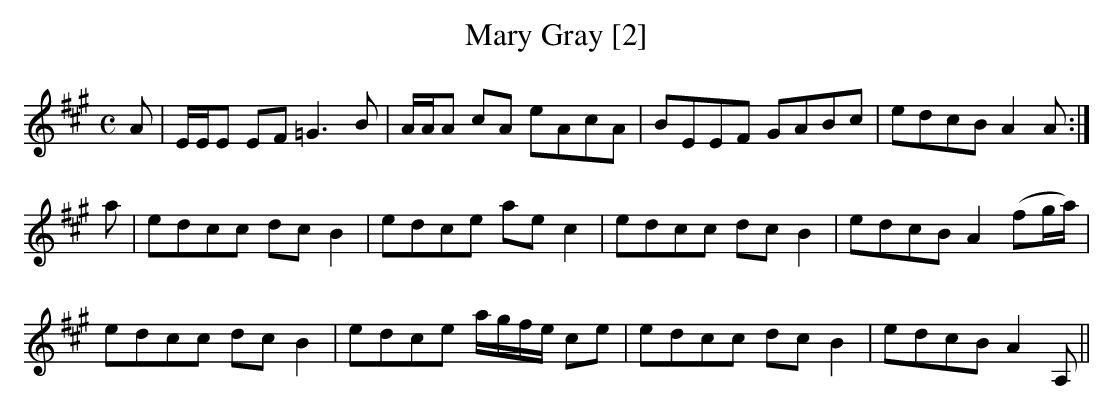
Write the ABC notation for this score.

X:1
T:Mary Gray [2]
M:C
L:1/8
K: A
A|E/E/E EF =G3B|A/A/A cA eAcA|BEEF GABc|edcB A2A:|
a|edcc dcB2|edce ae c2|edcc dc B2|edcB A2 (fg/a/)|
edcc dcB2| edce a/g/f/e/ ce|edcc dcB2|edcB A2A,||
